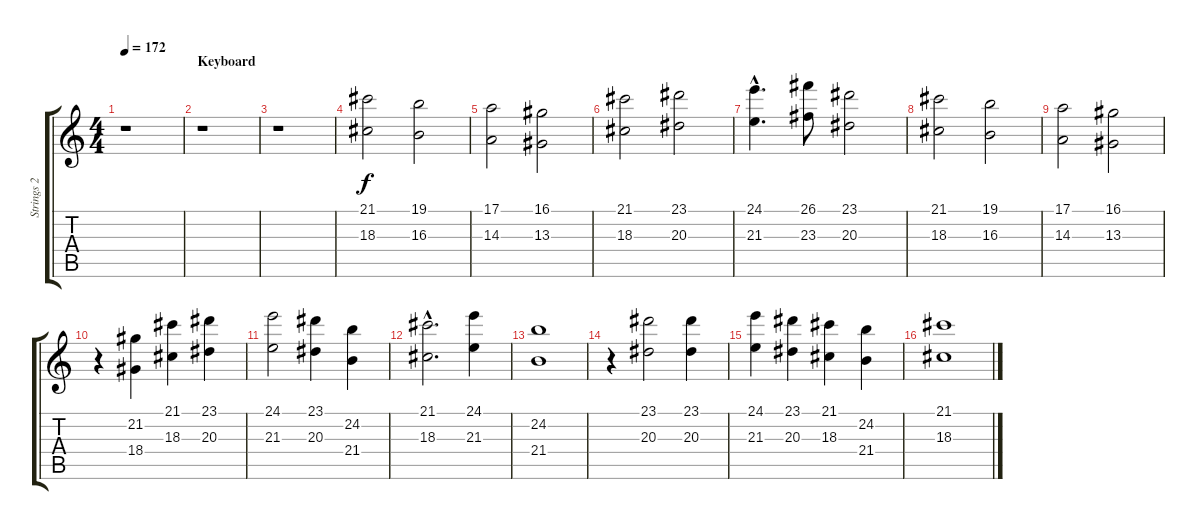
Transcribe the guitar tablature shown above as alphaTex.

\track ("Strings 2" "Strings 2") {instrument stringensemble1}
\staff {score tabs}
\tuning (E4 B3 G3 D3 A2 E2) {hide}
\ts (4 4)
\tempo 172
\clef g2
\ks c
r.1{dy f} |
\section ("" "Keyboard")
r.1 |
r.1 |
(21.1 18.3).2 (19.1 16.3).2 |
(17.1 14.3).2 (16.1 13.3).2 |
(21.1 18.3).2 (23.1 20.3).2 |
(24.1{hac} 21.3{hac}).4{d} (26.1 23.3).8 (23.1 20.3).2 |
\section ("" "")
(21.1 18.3).2 (19.1 16.3).2 |
(17.1 14.3).2 (16.1 13.3).2 |
r.4 (21.2 18.4).4 (21.1 18.3).4 (23.1 20.3).4 |
(24.1 21.3).2 (23.1 20.3).4 (24.2 21.4).4 |
(21.1{hac} 18.3{hac}).2{d} (24.1 21.3).4 |
(24.2 21.4).1 |
r.4 (23.1 20.3).2 (23.1 20.3).4 |
(24.1 21.3).4 (23.1 20.3).4 (21.1 18.3).4 (24.2 21.4).4 |
(21.1 18.3).1
